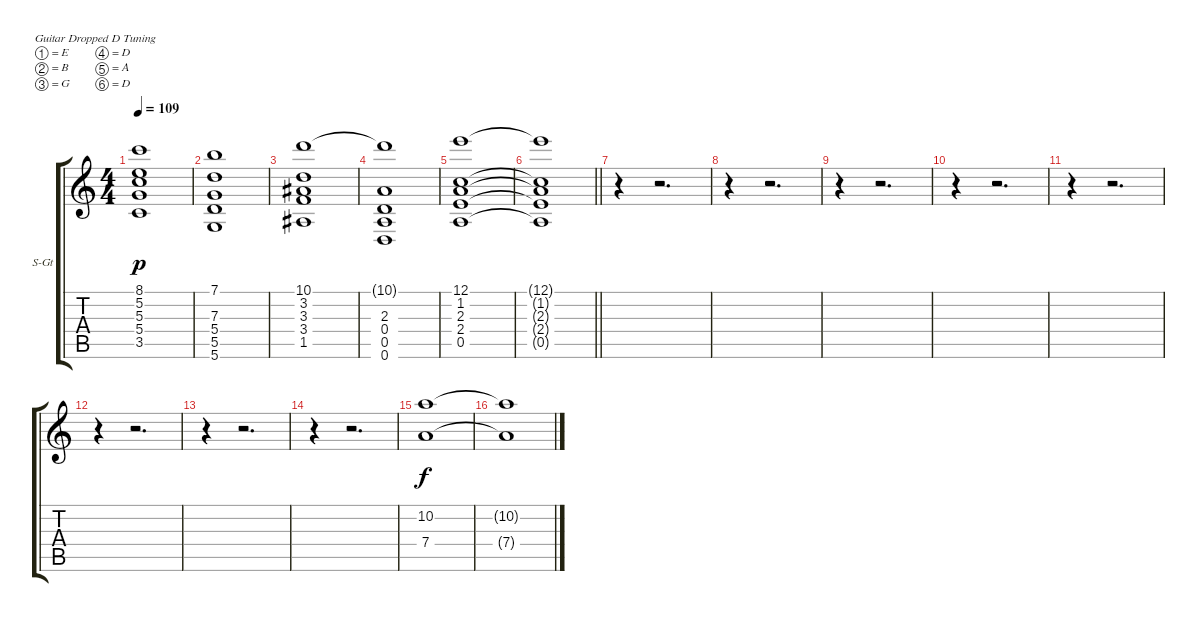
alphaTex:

\bracketExtendMode groupsimilarinstruments
\firstSystemTrackNameOrientation horizontal
\otherSystemsTrackNameOrientation horizontal
\track ("Keyboard (Christian)" "S-Gt") {instrument lead2sawtooth}
\staff {score tabs}
\tuning (E4 B3 G3 D3 A2 D2)
\displaytranspose 12
\ts (4 4)
\tempo 109
\clef g2
\ks c
(8.1{t} 5.2{t} 5.3{t} 5.4{t} 3.5{t}).1{dy p} |
(7.1 7.3 5.4 5.5 5.6).1 |
(10.1 3.2 3.3 3.4 1.5).1 |
(10.1{t} 2.3 0.4 0.5 0.6).1 |
(12.1 1.2 2.3 2.4 0.5).1 |
\barLineRight lightlight
(12.1{t} 1.2{t} 2.3{t} 2.4{t} 0.5{t}).1 |
r.4 r.2{d} |
r.4 r.2{d} |
r.4 r.2{d} |
r.4 r.2{d} |
r.4 r.2{d} |
r.4 r.2{d} |
r.4 r.2{d} |
r.4 r.2{d} |
(10.2 7.4).1{dy f} |
(10.2{t} 7.4{t}).1
